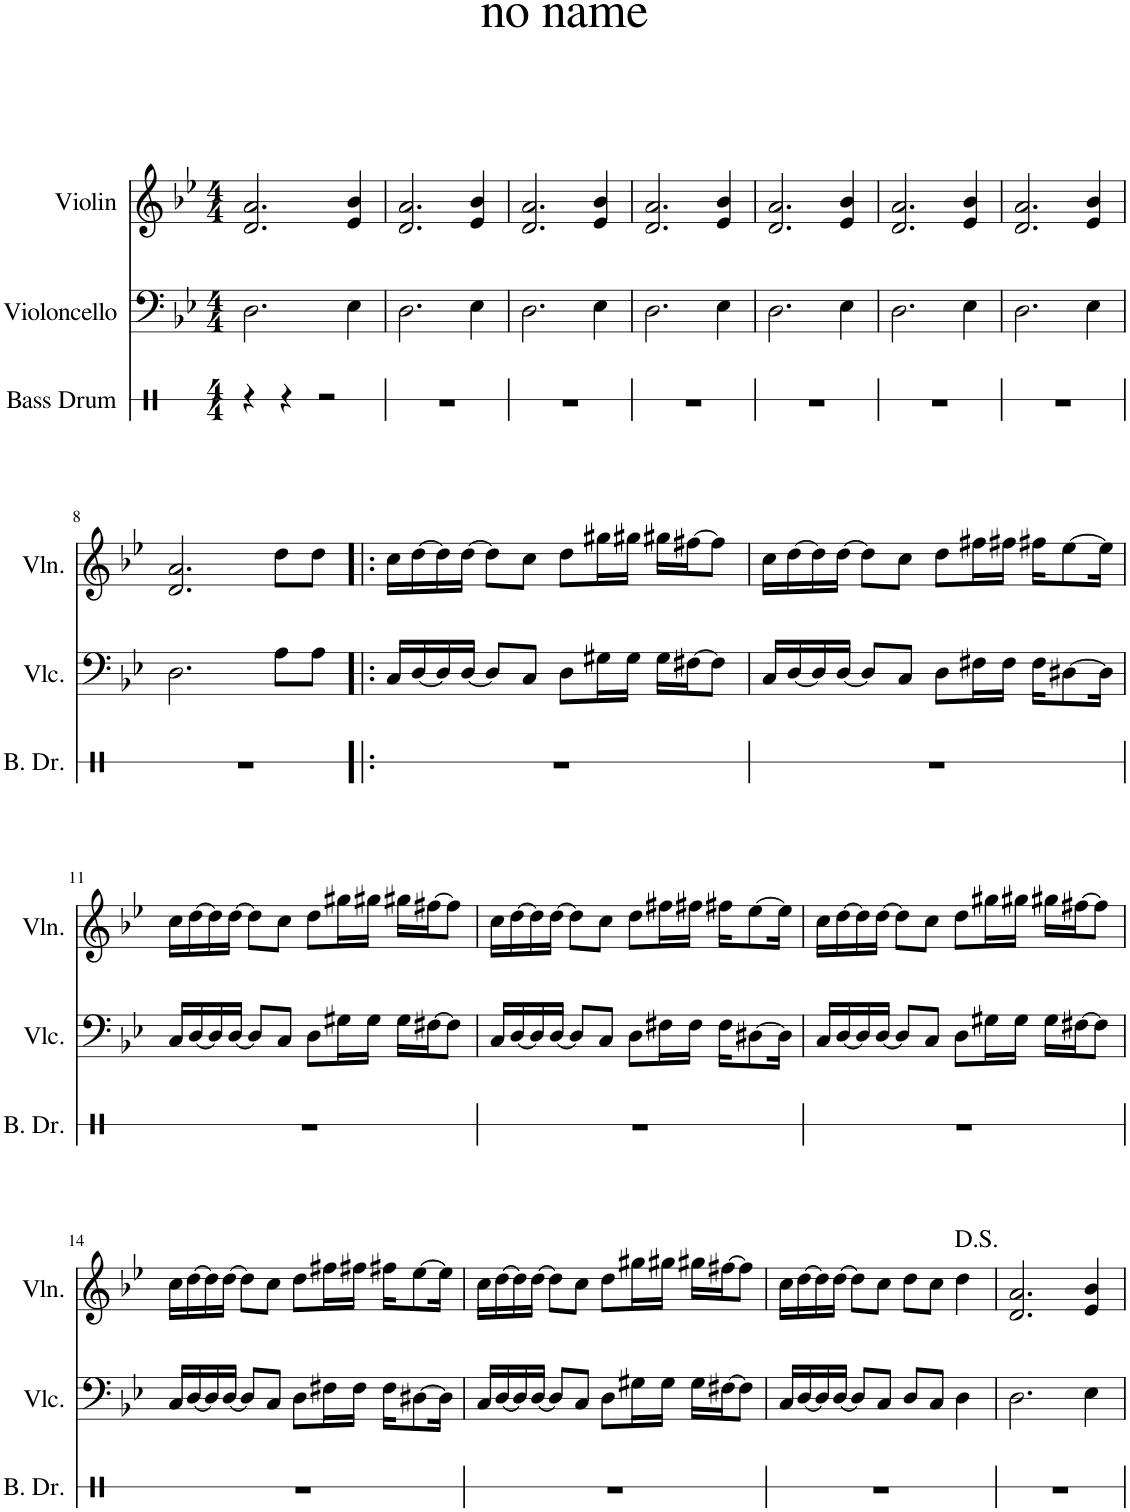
**kern	**kern	**kern
*part3	*part2	*part1
*staff3	*staff2	*staff1
*I"Bass Drum	*I"Violoncello	*I"Violin
*I'B. Dr.	*I'Vlc.	*I'Vln.
*stria1	*	*
*clefX	*clefF4	*clefG2
*k[]	*k[b-e-]	*k[b-e-]
*M4/4	*M4/4	*M4/4
=1	=1	=1
4r	2.D\	2.d/ 2.a/
4r	.	.
2r	.	.
.	4E-\	4e-/ 4b-/
=2	=2	=2
1r	2.D\	2.d/ 2.a/
.	4E-\	4e-/ 4b-/
=3	=3	=3
1r	2.D\	2.d/ 2.a/
.	4E-\	4e-/ 4b-/
=4	=4	=4
1r	2.D\	2.d/ 2.a/
.	4E-\	4e-/ 4b-/
=5	=5	=5
1r	2.D\	2.d/ 2.a/
.	4E-\	4e-/ 4b-/
=6	=6	=6
1r	2.D\	2.d/ 2.a/
.	4E-\	4e-/ 4b-/
=7	=7	=7
1r	2.D\	2.d/ 2.a/
.	4E-\	4e-/ 4b-/
!!LO:LB:g=z
=8	=8	=8
1r	2.D\	2.d/ 2.a/
.	8A\L	8dd\L
.	8A\J	8dd\J
=9!|:	=9!|:	=9!|:
1r	16C/LL	16cc\LL
.	[16D/	[16dd\
.	16D/]	16dd\]
.	[16D/JJ	[16dd\JJ
.	8D/L]	8dd\L]
.	8C/J	8cc\J
.	8D\L	8dd\L
.	16G#X\L	16gg#X\L
.	16G#\JJ	16gg#X\JJ
.	16G#\LL	16gg#X\LL
.	[16F#X\J	[16ff#X\J
.	8F#\J]	8ff#\J]
=10	=10	=10
1r	16C/LL	16cc\LL
.	[16D/	[16dd\
.	16D/]	16dd\]
.	[16D/JJ	[16dd\JJ
.	8D/L]	8dd\L]
.	8C/J	8cc\J
.	8D\L	8dd\L
.	16F#X\L	16ff#X\L
.	16F#\JJ	16ff#X\JJ
.	16F#\KL	16ff#X\KL
.	[8D#X\	[8ee-\
.	16D#\Jk]	16ee-\Jk]
!!LO:LB:g=z
=11	=11	=11
1r	16C/LL	16cc\LL
.	[16D/	[16dd\
.	16D/]	16dd\]
.	[16D/JJ	[16dd\JJ
.	8D/L]	8dd\L]
.	8C/J	8cc\J
.	8D\L	8dd\L
.	16G#X\L	16gg#X\L
.	16G#\JJ	16gg#X\JJ
.	16G#\LL	16gg#X\LL
.	[16F#X\J	[16ff#X\J
.	8F#\J]	8ff#\J]
=12	=12	=12
1r	16C/LL	16cc\LL
.	[16D/	[16dd\
.	16D/]	16dd\]
.	[16D/JJ	[16dd\JJ
.	8D/L]	8dd\L]
.	8C/J	8cc\J
.	8D\L	8dd\L
.	16F#X\L	16ff#X\L
.	16F#\JJ	16ff#X\JJ
.	16F#\KL	16ff#X\KL
.	[8D#X\	[8ee-\
.	16D#\Jk]	16ee-\Jk]
=13	=13	=13
1r	16C/LL	16cc\LL
.	[16D/	[16dd\
.	16D/]	16dd\]
.	[16D/JJ	[16dd\JJ
.	8D/L]	8dd\L]
.	8C/J	8cc\J
.	8D\L	8dd\L
.	16G#X\L	16gg#X\L
.	16G#\JJ	16gg#X\JJ
.	16G#\LL	16gg#X\LL
.	[16F#X\J	[16ff#X\J
.	8F#\J]	8ff#\J]
!!LO:LB:g=z
=14	=14	=14
1r	16C/LL	16cc\LL
.	[16D/	[16dd\
.	16D/]	16dd\]
.	[16D/JJ	[16dd\JJ
.	8D/L]	8dd\L]
.	8C/J	8cc\J
.	8D\L	8dd\L
.	16F#X\L	16ff#X\L
.	16F#\JJ	16ff#X\JJ
.	16F#\KL	16ff#X\KL
.	[8D#X\	[8ee-\
.	16D#\Jk]	16ee-\Jk]
=15	=15	=15
1r	16C/LL	16cc\LL
.	[16D/	[16dd\
.	16D/]	16dd\]
.	[16D/JJ	[16dd\JJ
.	8D/L]	8dd\L]
.	8C/J	8cc\J
.	8D\L	8dd\L
.	16G#X\L	16gg#X\L
.	16G#\JJ	16gg#X\JJ
.	16G#\LL	16gg#X\LL
.	[16F#X\J	[16ff#X\J
.	8F#\J]	8ff#\J]
=16	=16	=16
1r	16C/LL	16cc\LL
.	[16D/	[16dd\
.	16D/]	16dd\]
.	[16D/JJ	[16dd\JJ
.	8D/L]	8dd\L]
.	8C/J	8cc\J
.	8D/L	8dd\L
.	8C/J	8cc\J
.	4D\	4dd\
=17	=17	=17
1r	2.D\	2.d/ 2.a/
.	4E-\	4e-/ 4b-/
=	=	=
*-	*-	*-
